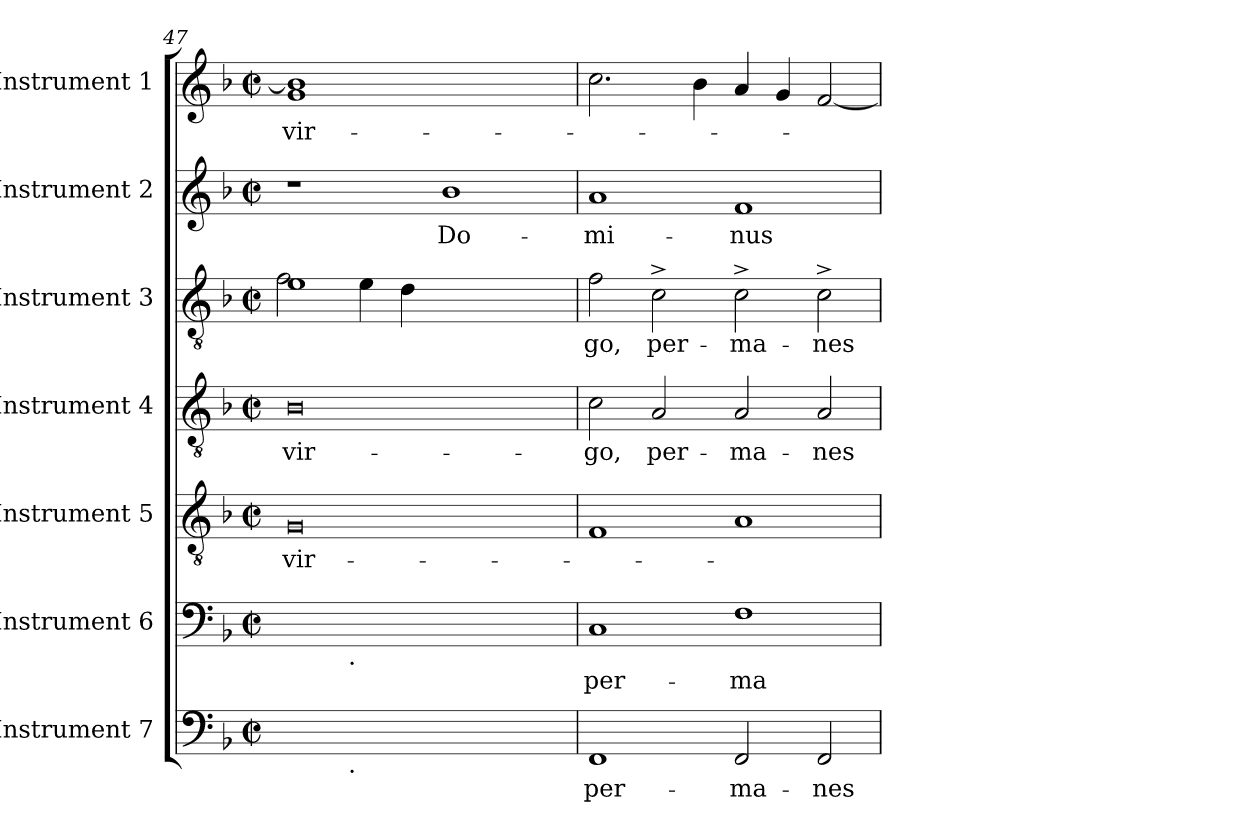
**kern	**text	**kern	**text	**kern	**text	**kern	**text	**kern	**text	**kern	**text	**kern	**text
*part7	*part7	*part6	*part6	*part5	*part5	*part4	*part4	*part3	*part3	*part2	*part2	*part1	*part1
*staff7	*staff7	*staff6	*staff6	*staff5	*staff5	*staff4	*staff4	*staff3	*staff3	*staff2	*staff2	*staff1	*staff1
*I"Instrument 7	*	*I"Instrument 6	*	*I"Instrument 5	*	*I"Instrument 4	*	*I"Instrument 3	*	*I"Instrument 2	*	*I"Instrument 1	*
*clefF4	*	*clefF4	*	*clefGv2	*	*clefGv2	*	*clefGv2	*	*clefG2	*	*clefG2	*
*k[b-]	*	*k[b-]	*	*k[b-]	*	*k[b-]	*	*k[b-]	*	*k[b-]	*	*k[b-]	*
*F:	*	*F:	*	*F:	*	*F:	*	*F:	*	*F:	*	*F:	*
*M2/2	*	*M2/2	*	*M2/2	*	*M2/2	*	*M2/2	*	*M2/2	*	*M2/2	*
*met(c|)	*	*met(c|)	*	*met(c|)	*	*met(c|)	*	*met(c|)	*	*met(c|)	*	*met(c|)	*
=47	=47	=47	=47	=47	=47	=47	=47	=47	=47	=47	=47	=47	=47
!	!	!	!	!LO:N:vis=0	!LO:LY:b:cj	!LO:N:vis=0	!LO:LY:b:cj	!	!	!	!	!	!LO:LY:b:cj
*	*	*	*	*	*	*	*	*^	*	*	*	*	*
4...ryy	.	4...ryy	.	1G	vir-	1B-	vir-	1e	2f\	.	1r	.	1b-] 1g	vir-
!	!	!LO:TX:b:t=.	!	!	!	!	!	!	!	!	!	!	!	!
!LO:TX:b:t=.	!	!	!	!	!	!	!	!	!	!	!	!	!	!
1ryy	.	1ryy	.	.	.	.	.	.	.	.	.	.	.	.
.	.	.	.	.	.	.	.	.	4e\	.	.	.	.	.
.	.	.	.	.	.	.	.	.	4d\	.	.	.	.	.
!	!	!	!	!	!	!	!	!	!	!	!	!LO:LY:b:cj	!	!
.	.	.	.	1ryy	.	1ryy	.	1ryy	1ryy	.	1b-	Do-	1ryy	.
2ryy	.	2ryy	.	.	.	.	.	.	.	.	.	.	.	.
32ryy	.	32ryy	.	.	.	.	.	.	.	.	.	.	.	.
*	*	*	*	*	*	*	*	*v	*v	*	*	*	*	*
=48	=48	=48	=48	=48	=48	=48	=48	=48	=48	=48	=48	=48	=48
!	!LO:LY:b:cj	!	!LO:LY:b:cj	!	!	!	!LO:LY:b:cj	!	!LO:LY:b:cj	!	!LO:LY:b:cj	!	!
1FF	per-	1C	per-	1F	.	2c\	-go,	2f\	-go,	1a	-mi-	2.cc\	.
!	!	!	!	!	!	!	!LO:LY:b:cj	!	!LO:LY:b:cj	!	!	!	!
.	.	.	.	.	.	2A/	per-	2c^<\	per-	.	.	.	.
.	.	.	.	.	.	.	.	.	.	.	.	4b-\	.
!	!LO:LY:b:cj	!	!LO:LY:b:cj	!	!	!	!LO:LY:b:cj	!	!LO:LY:b:cj	!	!LO:LY:b:cj	!	!
2FF/	-ma-	1F	-ma-	1A	.	2A/	-ma-	2c^<\	-ma-	1f	-nus	4a/	.
.	.	.	.	.	.	.	.	.	.	.	.	4g/	.
!	!LO:LY:b:cj	!	!	!	!	!	!LO:LY:b:cj	!	!LO:LY:b:cj	!	!	!	!
2FF/	-nes	.	.	.	.	2A/	-nes	2c^<\	-nes	.	.	[<2f/	.
=	=	=	=	=	=	=	=	=	=	=	=	=	=
*-	*-	*-	*-	*-	*-	*-	*-	*-	*-	*-	*-	*-	*-
